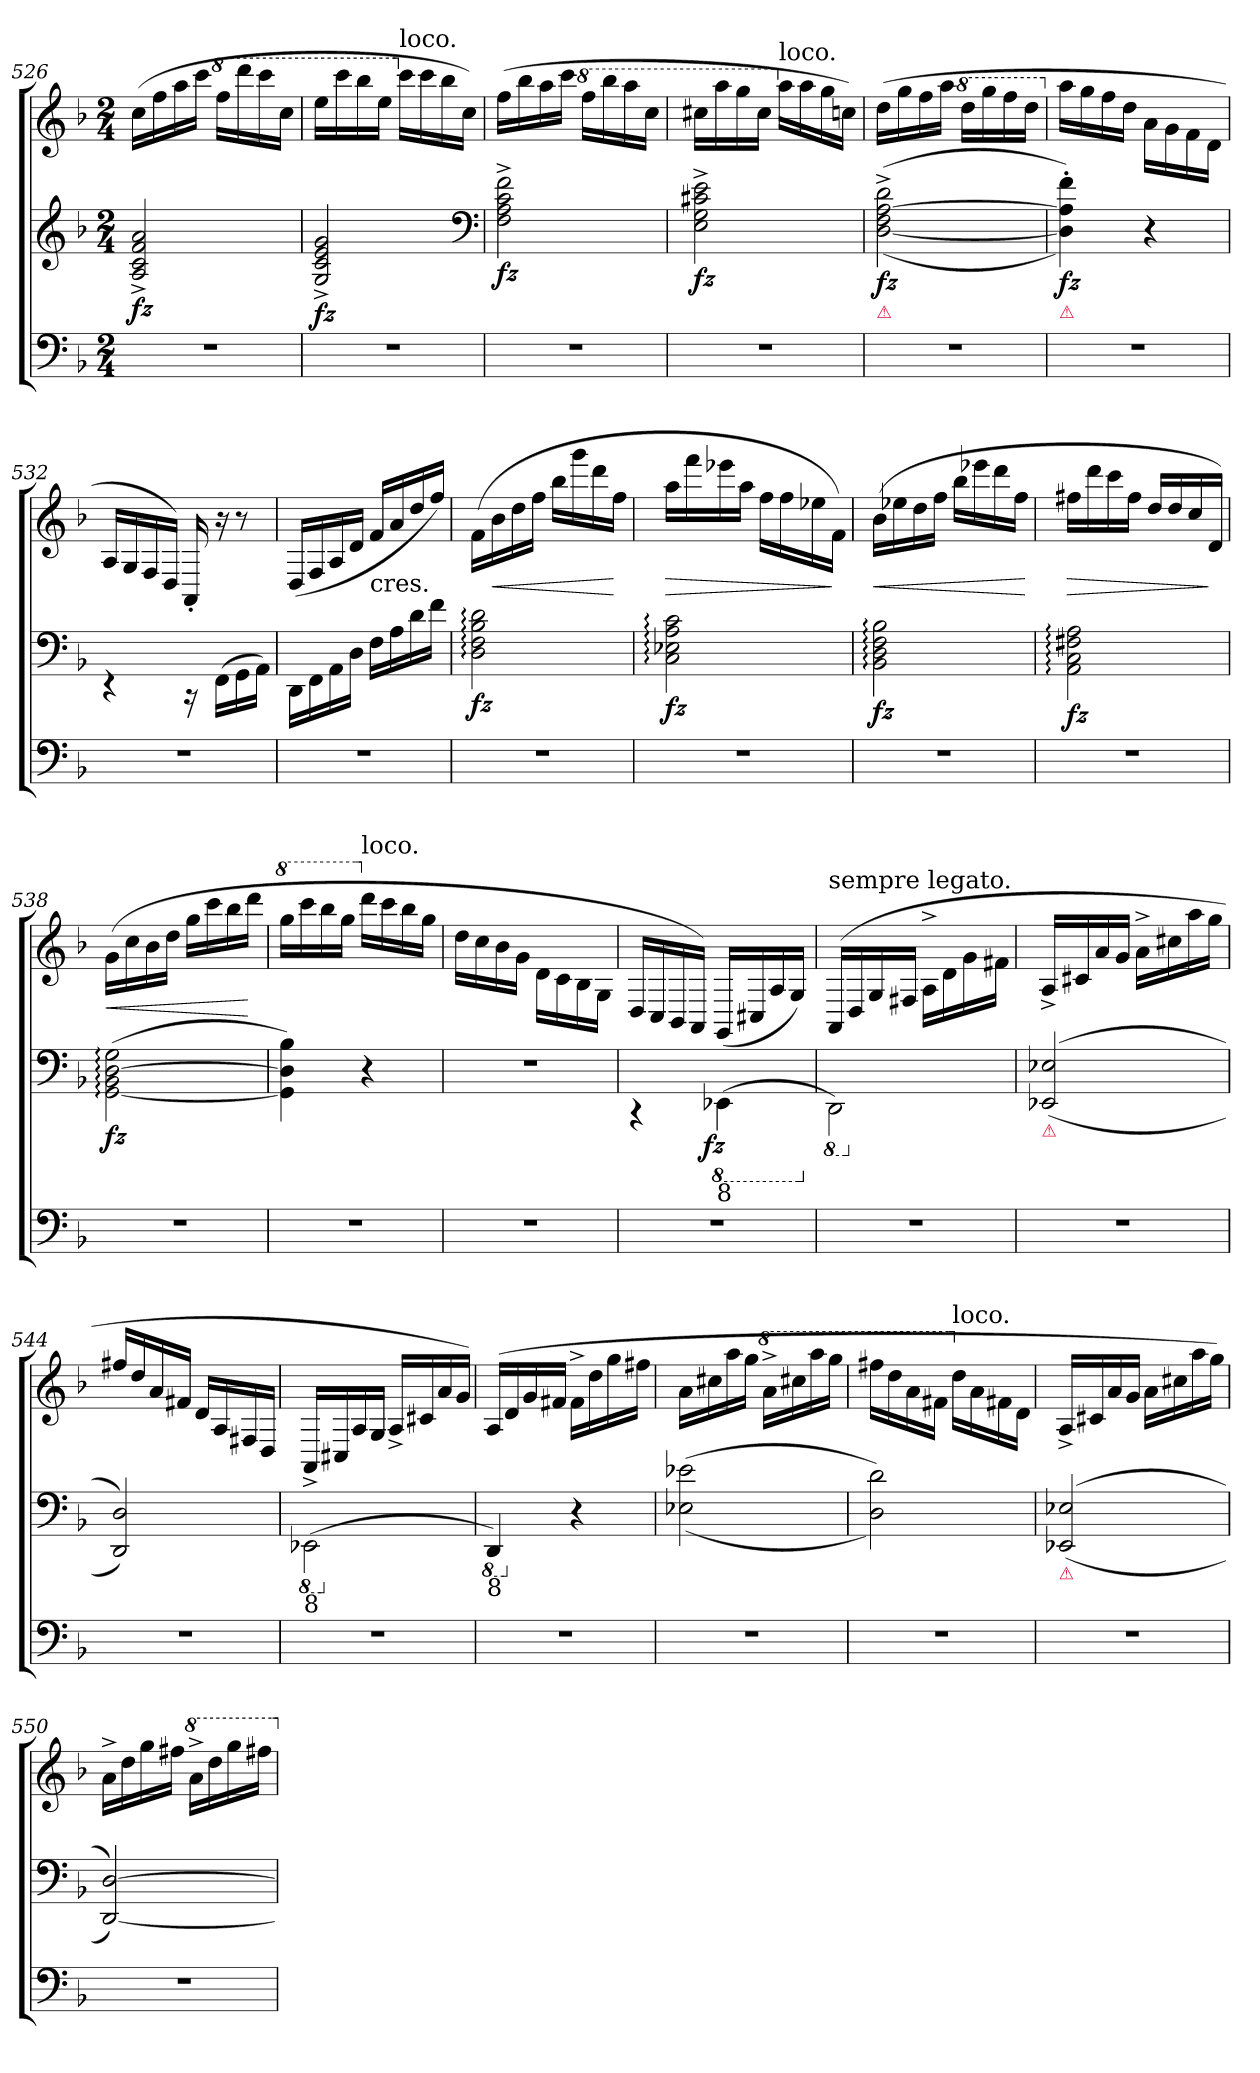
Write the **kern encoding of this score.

**kern	**kern	**kern	**dynam
*part2	*part1	*part1	*part1
*staff3	*staff2	*staff1	*staff1/2
*clefF4	*clefG2	*clefG2	*
*k[b-]	*k[b-]	*k[b-]	*
*F:	*F:	*F:	*
*M2/4	*M2/4	*M2/4	*
=526	=526	=526	=526
!	!	!	!LO:DY:b=2
2r	2A^< 2c^< 2f^< 2a^<	(16ccLL	fz
.	.	16ff	.
.	.	16aa	.
.	.	16cccJJ	.
*	*	*8va	*
.	.	16fffLL	.
.	.	16dddd	.
.	.	16cccc	.
.	.	16cccJJ	.
=527	=527	=527	=527
!	!	!	!LO:DY:b=2
2r	2G^< 2c^< 2e^< 2g^<	16eeeLL	fz
.	.	16cccc	.
.	.	16bbb-	.
.	.	16eeeJJ	.
*	*	*X8va	*
!	!	!LO:TX:a:t=loco.	!
.	.	16cccLL	.
.	.	16ccc	.
.	.	16bb-	.
.	.	16ccJJ)	.
*	*clefF4	*	*
=528	=528	=528	=528
!	!	!	!LO:DY:b=2
2r	2F^< 2A^< 2c^< 2f^<	(16ffLL	fz
.	.	16bb-	.
.	.	16aa	.
.	.	16cccJJ	.
*	*	*8va	*
.	.	16fffLL	.
.	.	16bbb-	.
.	.	16aaa	.
.	.	16cccJJ	.
=529	=529	=529	=529
!	!	!	!LO:DY:b=2
2r	2E^< 2G^< 2c#X^< 2e^<	16ccc#XLL	fz
.	.	16aaa	.
.	.	16ggg	.
.	.	16ccc#JJ	.
*	*	*X8va	*
!	!	!LO:TX:a:t=loco.	!
.	.	16aaLL	.
.	.	16aa	.
.	.	16gg	.
.	.	16ccJJ)	.
=530	=530	=530	=530
!	!LO:TX:b:color=crimson:t=⚠	!	!
!	!	!	!LO:DY:b=2
2r	(<(>[2D^< 2F^< [2A^< 2d^<	(>16ddLL	fz
.	.	16gg	.
.	.	16ff	.
.	.	16aaJJ	.
*	*	*8va	*
.	.	16dddLL	.
.	.	16ggg	.
.	.	16fff	.
.	.	16dddJJ	.
=531	=531	=531	=531
*	*	*X8va	*
!	!LO:TX:b:color=crimson:t=⚠	!	!
!	!	!	!LO:DY:b=2
2r	4D]'> 4A]'> 4f'>))	16aaLL	fz
.	.	16gg	.
.	.	16ff	.
.	.	16ddJJ	.
.	4r	16a\LL	.
.	.	16g\	.
.	.	16f\	.
.	.	16d\JJ	.
=532	=532	=532	=532
2r	4rEE	16A/LL	.
.	.	16G/	.
.	.	16F/	.
.	.	16D/JJ)	.
.	16rCC	16AA'>/	.
.	(16FF\LL	16r	.
.	16GG\	8r	.
.	16AA\JJ)	.	.
=533	=533	=533	=533
2r	16DD\LL	(>16D/LL	.
.	16FF\	16F/	.
.	16AA\	16A/	.
.	16D\JJ	16dJJ	.
!	!	!LO:TX:c:t=cres.	!
.	16FLL	16f/LL	.
.	16A	16a/	.
.	16d	16dd/	.
.	16fJJ	16ff/JJ)	.
=534	=534	=534	=534
!	!	!	!LO:DY:b=2
2r	2D: 2F: 2B-: 2d:	(16fLL	fz
.	.	16b-	<
.	.	16dd	.
.	.	16ffJJ	.
.	.	16bb-LL	.
.	.	16ggg	.
.	.	16ddd	.
.	.	16ffJJ	[
=535	=535	=535	=535
!	!	!	!LO:DY:n=1:b=2
2r	2C: 2E-X: 2A: 2c:	16aaLL	> fz
.	.	16fff	.
.	.	16eee-X	.
.	.	16aaJJ	.
.	.	16ffLL	.
.	.	16ff	.
.	.	16ee-X	.
.	.	16fJJ)	]
=536	=536	=536	=536
!	!	!	!LO:DY:n=1:b=2
2r	2BB-: 2D: 2F: 2B-:	(16b-LL	< fz
.	.	16ee-X	.
.	.	16dd	.
.	.	16ffJJ	.
.	.	16bb-LL	.
.	.	16eee-X	.
.	.	16ddd	.
.	.	16ffJJ	.
.	.	.	[
=537	=537	=537	=537
!	!	!	!LO:DY:n=1:b=2
2r	2AA: 2C: 2F#X: 2A:	16ff#XLL	> fz
.	.	16ddd	.
.	.	16ccc	.
.	.	16ff#JJ	.
.	.	16ddLL	.
.	.	16dd	.
.	.	16cc	.
.	.	16dJJ)	]
=538	=538	=538	=538
!	!	!	!LO:DY:n=1:b=2
2r	([2GG:\ 2BB-:\ [2D:\ 2G:\	(>16gLL	< fz
.	.	16cc	.
.	.	16b-	.
.	.	16ddJJ	.
.	.	16ggLL	.
.	.	16ccc	.
.	.	16bb-	.
.	.	16dddJJ	[
=539	=539	=539	=539
*	*	*8va	*
2r	4GG] 4D] 4B-)	16gggLL	.
.	.	16cccc	.
.	.	16bbb-	.
.	.	16gggJJ	.
*	*	*X8va	*
!	!	!LO:TX:a:t=loco.	!
.	4r	16dddLL	.
.	.	16ccc	.
.	.	16bb-	.
.	.	16ggJJ	.
=540	=540	=540	=540
2r	2rF	16ddLL	.
.	.	16cc	.
.	.	16b-	.
.	.	16gJJ	.
.	.	16d\LL	.
.	.	16c\	.
.	.	16B-\	.
.	.	16G/JJ	.
=541	=541	=541	=541
*	*^	*	*
2r	4rCC	8..ryy	16D/LL	.
.	.	.	16C/	.
.	.	.	16BB-/	.
.	.	.	16AA/JJ)	.
!	!	!	!	!LO:DY:b=2
.	.	4ryy	.	fz
*	*8ba	*	*	*
!	!LO:TX:b:t=8	!	!	!
.	(<4EEE-X\	.	(>16GG/LL	.
.	.	.	16C#X	.
.	.	.	16A/	.
.	.	.	16G/JJ)	.
.	.	32ryy	.	.
*	*v	*v	*	*
=542	=542	=542	=542
*	*X8ba	*	*
*	*8ba	*	*
*	*^	*	*
!	!	!	!LO:TX:a:t=sempre legato.	!
!	!LO:TX:b:t=8	!	!	!
*	*v	*v	*	*
2r	2DDD\)	(>16AA/LL	.
.	.	16D/	.
.	.	16G/	.
.	.	16F#XJJ	.
.	.	16A^>/LL	.
.	.	16d\	.
.	.	16g\	.
.	.	16f#X\JJ	.
=543	=543	=543	=543
*	*X8ba	*	*
!	!LO:TX:b:color=crimson:t=⚠	!	!
2r	(<(>2EE-X 2E-X	16A^>LL	.
.	.	16c#X	.
.	.	16a	.
.	.	16gJJ	.
.	.	16a^>LL	.
.	.	16cc#X	.
.	.	16aa	.
.	.	16ggJJ	.
=544	=544	=544	=544
2r	2DD 2D))	16ff#X/LL	.
.	.	16dd/	.
.	.	16a/	.
.	.	16f#X/JJ	.
.	.	16dLL	.
.	.	16A/	.
.	.	16F#X	.
.	.	16D/JJ	.
=545	=545	=545	=545
*	*8ba	*	*
!	!LO:TX:b:t=8	!	!
2r	(<2EEE-X\	16AA^>/LL	.
.	.	16C#X	.
.	.	16A/	.
.	.	16G/JJ	.
.	.	16A^>/LL	.
.	.	16c#X	.
.	.	16a	.
.	.	16gJJ)	.
=546	=546	=546	=546
*	*X8ba	*	*
*	*8ba	*	*
!	!LO:TX:b:t=8	!	!
2r	4DDD)	(>16ALL	.
.	.	16d	.
.	.	16g	.
.	.	16f#XJJ	.
*	*X8ba	*	*
.	4r	16f#^>LL	.
.	.	16dd	.
.	.	16gg	.
.	.	16ff#XJJ	.
=547	=547	=547	=547
2r	(<(>2E-X 2e-X	16aLL	.
.	.	16cc#X	.
.	.	16aa	.
.	.	16ggJJ	.
*	*	*8va	*
.	.	16aa^>LL	.
.	.	16ccc#X	.
.	.	16aaa	.
.	.	16gggJJ	.
=548	=548	=548	=548
2r	2D 2d))	16fff#XLL	.
.	.	16ddd	.
.	.	16aa	.
.	.	16ff#XJJ	.
*	*	*X8va	*
!	!	!LO:TX:a:t=loco.	!
.	.	16dd\LL	.
.	.	16a\	.
.	.	16f#X\	.
.	.	16d\JJ	.
=549	=549	=549	=549
!	!LO:TX:b:color=crimson:t=⚠	!	!
2r	(<(>2EE-X 2E-X	16A^<LL	.
.	.	16c#X	.
.	.	16a	.
.	.	16gJJ	.
.	.	16aLL	.
.	.	16cc#X	.
.	.	16aa	.
.	.	16ggJJ)	.
=550	=550	=550	=550
2r	[2DD [2D))	16a^<LL	.
.	.	16dd	.
.	.	16gg	.
.	.	16ff#XJJ	.
*	*	*8va	*
.	.	16aa^<LL	.
.	.	16ddd	.
.	.	16ggg	.
.	.	16fff#XJJ	.
*	*	*X8va	*
=	=	=	=
*-	*-	*-	*-
